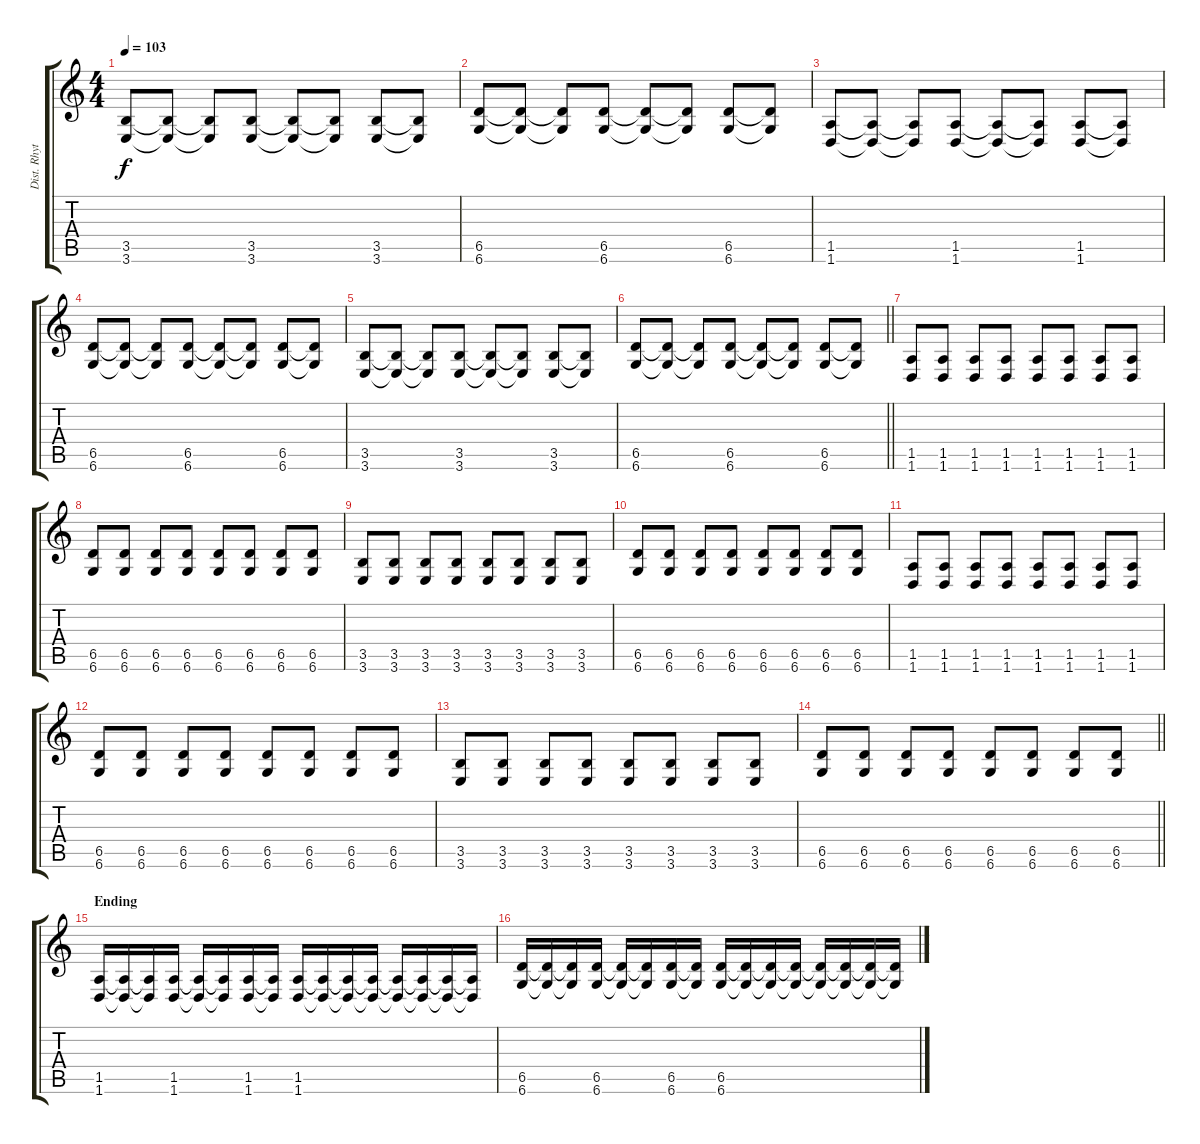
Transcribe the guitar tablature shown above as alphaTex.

\track ("Dist. Rhytm Guitar [L]" "Dist. Rhyt") {instrument distortionguitar}
\staff {score tabs}
\tuning (Eb4 Bb3 Gb3 Db3 Ab2 Db2) {hide}
\ts (4 4)
\tempo 103
\clef g2
\ks c
(3.5 3.6).8{dy f} (3.5{t} 3.6{t}).8 (3.5{t} 3.6{t}).8 (3.5 3.6).8 (3.5{t} 3.6{t}).8 (3.5{t} 3.6{t}).8 (3.5 3.6).8 (3.5{t} 3.6{t}).8 |
(6.5 6.6).8 (6.5{t} 6.6{t}).8 (6.5{t} 6.6{t}).8 (6.5 6.6).8 (6.5{t} 6.6{t}).8 (6.5{t} 6.6{t}).8 (6.5 6.6).8 (6.5{t} 6.6{t}).8 |
(1.5 1.6).8 (1.5{t} 1.6{t}).8 (1.5{t} 1.6{t}).8 (1.5 1.6).8 (1.5{t} 1.6{t}).8 (1.5{t} 1.6{t}).8 (1.5 1.6).8 (1.5{t} 1.6{t}).8 |
(6.5 6.6).8 (6.5{t} 6.6{t}).8 (6.5{t} 6.6{t}).8 (6.5 6.6).8 (6.5{t} 6.6{t}).8 (6.5{t} 6.6{t}).8 (6.5 6.6).8 (6.5{t} 6.6{t}).8 |
(3.5 3.6).8 (3.5{t} 3.6{t}).8 (3.5{t} 3.6{t}).8 (3.5 3.6).8 (3.5{t} 3.6{t}).8 (3.5{t} 3.6{t}).8 (3.5 3.6).8 (3.5{t} 3.6{t}).8 |
\barLineRight lightlight
(6.5 6.6).8 (6.5{t} 6.6{t}).8 (6.5{t} 6.6{t}).8 (6.5 6.6).8 (6.5{t} 6.6{t}).8 (6.5{t} 6.6{t}).8 (6.5 6.6).8 (6.5{t} 6.6{t}).8 |
(1.5 1.6).8 (1.5 1.6).8 (1.5 1.6).8 (1.5 1.6).8 (1.5 1.6).8 (1.5 1.6).8 (1.5 1.6).8 (1.5 1.6).8 |
(6.5 6.6).8 (6.5 6.6).8 (6.5 6.6).8 (6.5 6.6).8 (6.5 6.6).8 (6.5 6.6).8 (6.5 6.6).8 (6.5 6.6).8 |
(3.5 3.6).8 (3.5 3.6).8 (3.5 3.6).8 (3.5 3.6).8 (3.5 3.6).8 (3.5 3.6).8 (3.5 3.6).8 (3.5 3.6).8 |
(6.5 6.6).8 (6.5 6.6).8 (6.5 6.6).8 (6.5 6.6).8 (6.5 6.6).8 (6.5 6.6).8 (6.5 6.6).8 (6.5 6.6).8 |
(1.5 1.6).8 (1.5 1.6).8 (1.5 1.6).8 (1.5 1.6).8 (1.5 1.6).8 (1.5 1.6).8 (1.5 1.6).8 (1.5 1.6).8 |
(6.5 6.6).8 (6.5 6.6).8 (6.5 6.6).8 (6.5 6.6).8 (6.5 6.6).8 (6.5 6.6).8 (6.5 6.6).8 (6.5 6.6).8 |
(3.5 3.6).8 (3.5 3.6).8 (3.5 3.6).8 (3.5 3.6).8 (3.5 3.6).8 (3.5 3.6).8 (3.5 3.6).8 (3.5 3.6).8 |
\barLineRight lightlight
(6.5 6.6).8 (6.5 6.6).8 (6.5 6.6).8 (6.5 6.6).8 (6.5 6.6).8 (6.5 6.6).8 (6.5 6.6).8 (6.5 6.6).8 |
\section ("" "Ending")
(1.5 1.6).16 (1.5{t} 1.6{t}).16 (1.5{t} 1.6{t}).16 (1.5 1.6).16 (1.5{t} 1.6{t}).16 (1.5{t} 1.6{t}).16 (1.5 1.6).16 (1.5{t} 1.6{t}).16 (1.5 1.6).16 (1.5{t} 1.6{t}).16 (1.5{t} 1.6{t}).16 (1.5{t} 1.6{t}).16 (1.5{t} 1.6{t}).16 (1.5{t} 1.6{t}).16 (1.5{t} 1.6{t}).16 (1.5{t} 1.6{t}).16 |
(6.5 6.6).16 (6.5{t} 6.6{t}).16 (6.5{t} 6.6{t}).16 (6.5 6.6).16 (6.5{t} 6.6{t}).16 (6.5{t} 6.6{t}).16 (6.5 6.6).16 (6.5{t} 6.6{t}).16 (6.5 6.6).16 (6.5{t} 6.6{t}).16 (6.5{t} 6.6{t}).16 (6.5{t} 6.6{t}).16 (6.5{t} 6.6{t}).16 (6.5{t} 6.6{t}).16 (6.5{t} 6.6{t}).16 (6.5{t} 6.6{t}).16
